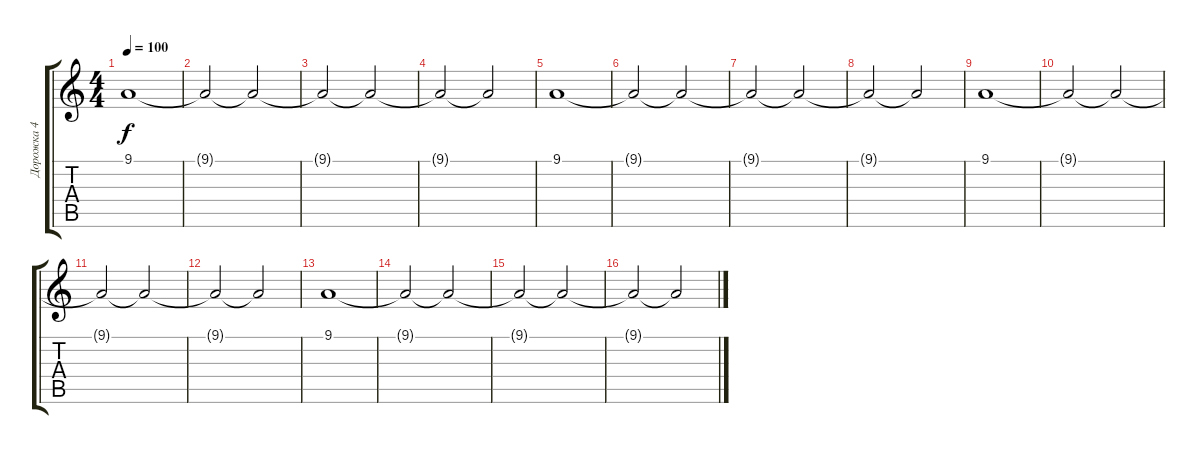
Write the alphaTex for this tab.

\track ("Дорожка 4" "Дорожка 4") {instrument stringensemble1}
\staff {score tabs}
\tuning (C4 G3 Eb3 Bb2 F2 C2) {hide}
\ts (4 4)
\tempo 100
\clef g2
\ks c
9.1.1{dy f} |
9.1{t}.2 9.1{t}.2 |
9.1{t}.2 9.1{t}.2 |
9.1{t}.2 9.1{t}.2 |
9.1.1 |
9.1{t}.2 9.1{t}.2 |
9.1{t}.2 9.1{t}.2 |
9.1{t}.2 9.1{t}.2 |
9.1.1 |
9.1{t}.2 9.1{t}.2 |
9.1{t}.2 9.1{t}.2 |
9.1{t}.2 9.1{t}.2 |
9.1.1 |
9.1{t}.2 9.1{t}.2 |
9.1{t}.2 9.1{t}.2 |
9.1{t}.2 9.1{t}.2
